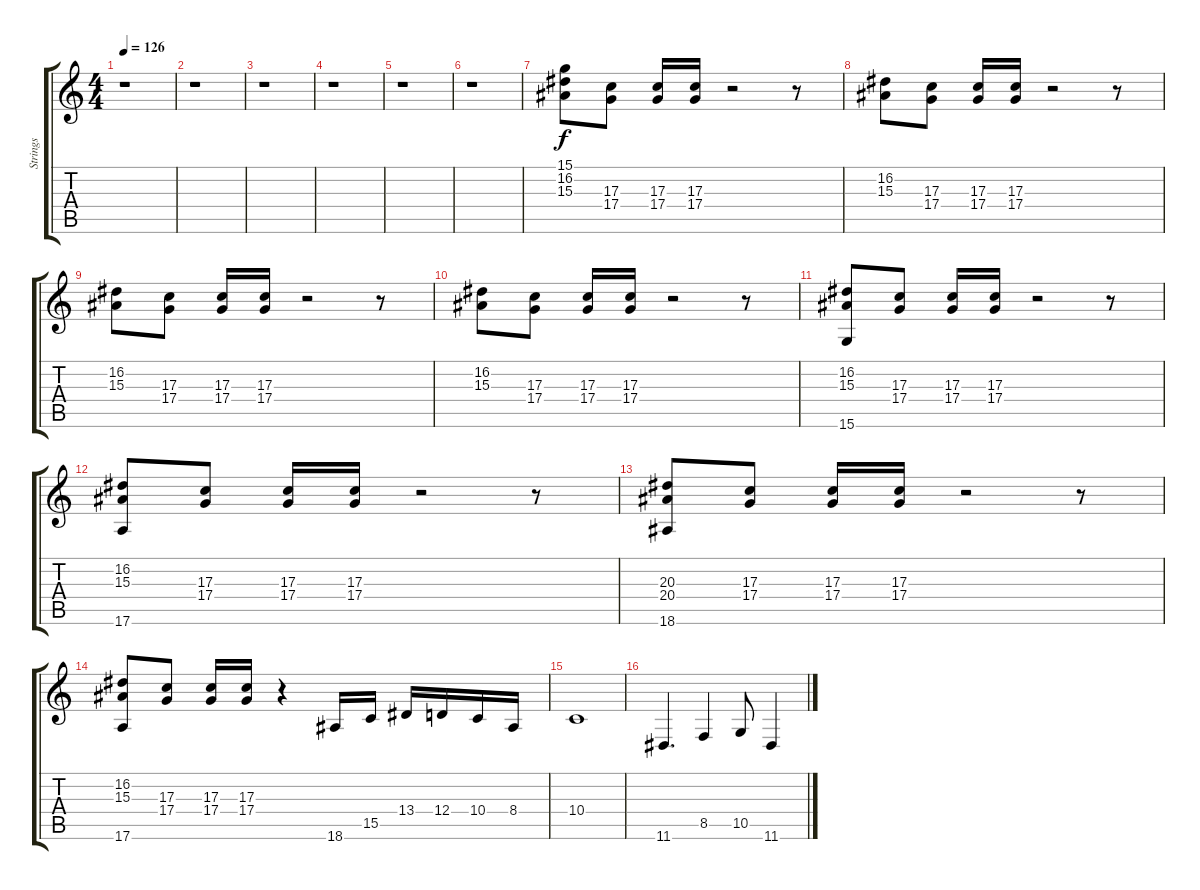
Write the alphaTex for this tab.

\track ("Strings" "Strings") {instrument stringensemble1}
\staff {score tabs}
\tuning (E4 B3 G3 D3 A2 E2) {hide}
\ts (4 4)
\tempo 126
\clef g2
\ks c
r.1{dy mf} |
r.1 |
r.1 |
r.1 |
r.1 |
r.1 |
(15.1 16.2 15.3).8{dy f} (17.3 17.4).8 (17.3 17.4).16 (17.3 17.4).16 r.2 r.8 |
(16.2 15.3).8 (17.3 17.4).8 (17.3 17.4).16 (17.3 17.4).16 r.2 r.8 |
(16.2 15.3).8 (17.3 17.4).8 (17.3 17.4).16 (17.3 17.4).16 r.2 r.8 |
(16.2 15.3).8 (17.3 17.4).8 (17.3 17.4).16 (17.3 17.4).16 r.2 r.8 |
(16.2 15.3 15.6).8 (17.3 17.4).8 (17.3 17.4).16 (17.3 17.4).16 r.2 r.8 |
(16.2 15.3 17.6).8 (17.3 17.4).8 (17.3 17.4).16 (17.3 17.4).16 r.2 r.8 |
(20.3 20.4 18.6).8 (17.3 17.4).8 (17.3 17.4).16 (17.3 17.4).16 r.2 r.8 |
(16.2 15.3 17.6).8 (17.3 17.4).8 (17.3 17.4).16 (17.3 17.4).16 r.4 18.6.16 15.5.16 13.4.16 12.4.16 10.4.16 8.4.16 |
10.4.1 |
11.6.4{d} 8.5.4 10.5.8 11.6.4
